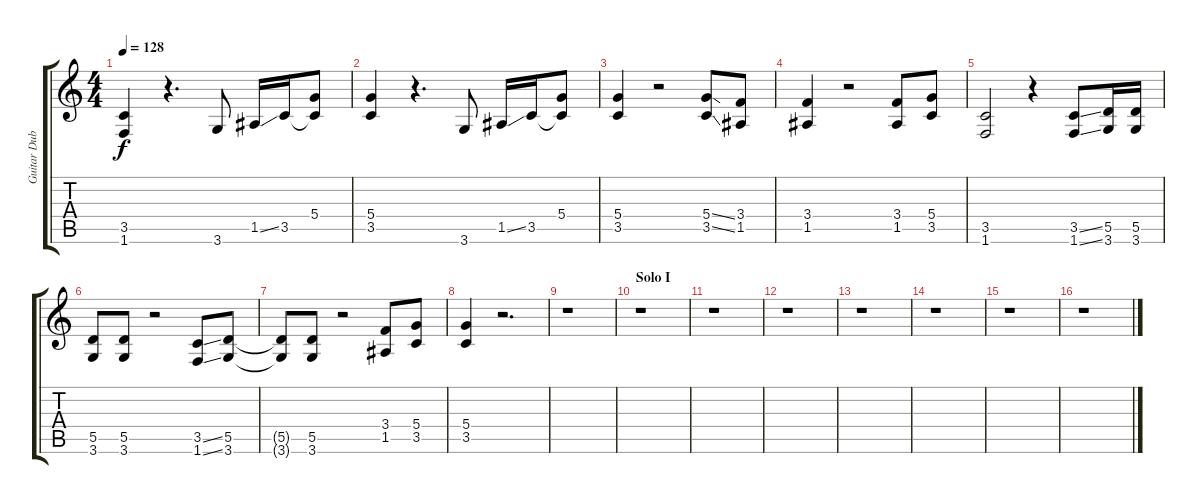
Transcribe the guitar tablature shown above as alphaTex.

\track ("Guitar Dub" "Guitar Dub") {instrument distortionguitar}
\staff {score tabs}
\tuning (E4 B3 G3 D3 A2 E2) {hide}
\ts (4 4)
\tempo 128
\clef g2
\ks c
(3.5 1.6).4{dy f} r.4{d} 3.6.8 1.5{ss}.16 3.5.16 (5.4 3.5{t}).8 |
(5.4 3.5).4 r.4{d} 3.6.8 1.5{ss}.16 3.5.16 (5.4 3.5{t}).8 |
(5.4 3.5).4 r.2 (5.4{ss} 3.5{ss}).8 (3.4 1.5).8 |
(3.4 1.5).4 r.2 (3.4 1.5).8 (5.4 3.5).8 |
(3.5 1.6).2 r.4 (3.5{ss} 1.6{ss}).8 (5.5 3.6).16 (5.5 3.6).16 |
(5.5 3.6).8 (5.5 3.6).8 r.2 (3.5{ss} 1.6{ss}).8 (5.5 3.6).8 |
(5.5{t} 3.6{t}).8 (5.5 3.6).8 r.2 (3.4 1.5).8 (5.4 3.5).8 |
(5.4 3.5).4 r.2{d} |
r.1 |
\section ("" "Solo I")
r.1 |
r.1 |
r.1 |
r.1 |
r.1 |
r.1 |
r.1
